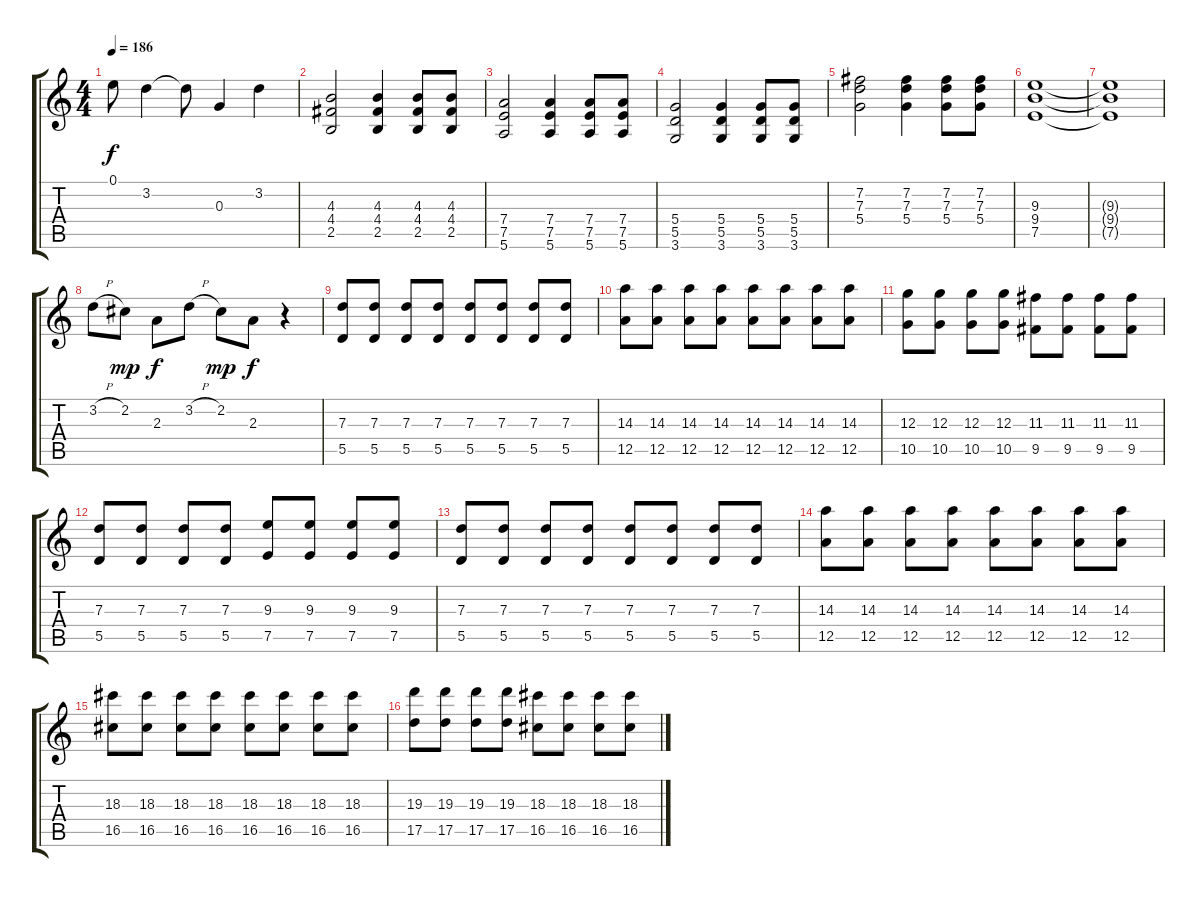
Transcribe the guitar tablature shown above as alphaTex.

\track "" {instrument acousticguitarsteel}
\staff {score tabs}
\tuning (E4 B3 G3 D3 A2 E2) {hide}
\ts (4 4)
\tempo 186
\clef g2
\ks c
0.1{t}.8{dy f} 3.2.4 3.2{t}.8 0.3.4 3.2.4 |
(4.3 4.4 2.5).2 (4.3 4.4 2.5).4 (4.3 4.4 2.5).8 (4.3 4.4 2.5).8 |
(7.4 7.5 5.6).2 (7.4 7.5 5.6).4 (7.4 7.5 5.6).8 (7.4 7.5 5.6).8 |
(5.4 5.5 3.6).2 (5.4 5.5 3.6).4 (5.4 5.5 3.6).8 (5.4 5.5 3.6).8 |
(7.2 7.3 5.4).2 (7.2 7.3 5.4).4 (7.2 7.3 5.4).8 (7.2 7.3 5.4).8 |
(9.3 9.4 7.5).1 |
(9.3{t} 9.4{t} 7.5{t}).1 |
3.2{h}.8 2.2.8{dy mp} 2.3.8{dy f} 3.2{h}.8 2.2.8{dy mp} 2.3.8{dy f} r.4 |
(7.3 5.5).8 (7.3 5.5).8 (7.3 5.5).8 (7.3 5.5).8 (7.3 5.5).8 (7.3 5.5).8 (7.3 5.5).8 (7.3 5.5).8 |
(14.3 12.5).8 (14.3 12.5).8 (14.3 12.5).8 (14.3 12.5).8 (14.3 12.5).8 (14.3 12.5).8 (14.3 12.5).8 (14.3 12.5).8 |
(12.3 10.5).8 (12.3 10.5).8 (12.3 10.5).8 (12.3 10.5).8 (11.3 9.5).8 (11.3 9.5).8 (11.3 9.5).8 (11.3 9.5).8 |
(7.3 5.5).8 (7.3 5.5).8 (7.3 5.5).8 (7.3 5.5).8 (9.3 7.5).8 (9.3 7.5).8 (9.3 7.5).8 (9.3 7.5).8 |
(7.3 5.5).8 (7.3 5.5).8 (7.3 5.5).8 (7.3 5.5).8 (7.3 5.5).8 (7.3 5.5).8 (7.3 5.5).8 (7.3 5.5).8 |
(14.3 12.5).8 (14.3 12.5).8 (14.3 12.5).8 (14.3 12.5).8 (14.3 12.5).8 (14.3 12.5).8 (14.3 12.5).8 (14.3 12.5).8 |
(18.3 16.5).8 (18.3 16.5).8 (18.3 16.5).8 (18.3 16.5).8 (18.3 16.5).8 (18.3 16.5).8 (18.3 16.5).8 (18.3 16.5).8 |
(19.3 17.5).8 (19.3 17.5).8 (19.3 17.5).8 (19.3 17.5).8 (18.3 16.5).8 (18.3 16.5).8 (18.3 16.5).8 (18.3 16.5).8
